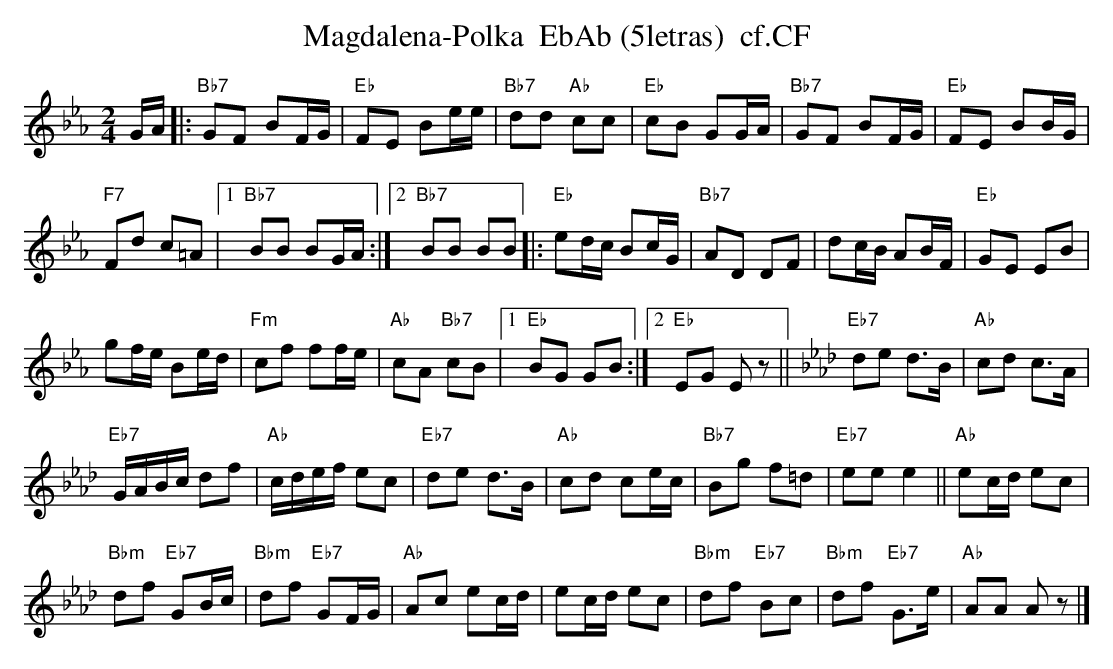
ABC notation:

X:1
T:Magdalena-Polka  EbAb (5letras)  cf.CF
M:2/4
L:1/16
K:Ebmaj%%MIDI gchordon
GA |: "Bb7"G2F2 B2FG | "Eb"F2E2 B2ee | "Bb7"d2d2 "Ab"c2c2 | "Eb"c2B2 G2GA | "Bb7"G2F2 B2FG | "Eb"F2E2 B2BG |
"F7"F2d2 c2=A2 |1 "Bb7"B2B2 B2GA :|2 "Bb7"B2B2 B2B2 |: "Eb"e2dc B2cG | "Bb7"A2D2 D2F2 | d2cB A2BF | "Eb"G2E2 E2B2 |
g2fe B2ed | "Fm"c2f2 f2fe | "Ab"c2A2 "Bb7"c2B2 |1 "Eb"B2G2 G2B2 :|2 "Eb"E2G2 E2z2 || [K:Abmaj] "Eb7"d2e2 d3B | "Ab"c2d2 c3A |
"Eb7"GABc d2f2 | "Ab"cdef e2c2 | "Eb7"d2e2 d3B | "Ab"c2d2 c2ec | "Bb7"B2g2 f2=d2 | "Eb7"e2e2 e4 || "Ab"e2cd e2c2 |
"Bbm"d2f2 "Eb7"G2Bc | "Bbm"d2f2 "Eb7"G2FG | "Ab"A2c2 e2cd | e2cd e2c2 | "Bbm"d2f2 "Eb7"B2c2 | "Bbm"d2f2 "Eb7"G3e | "Ab"A2A2 A2z2 |]
